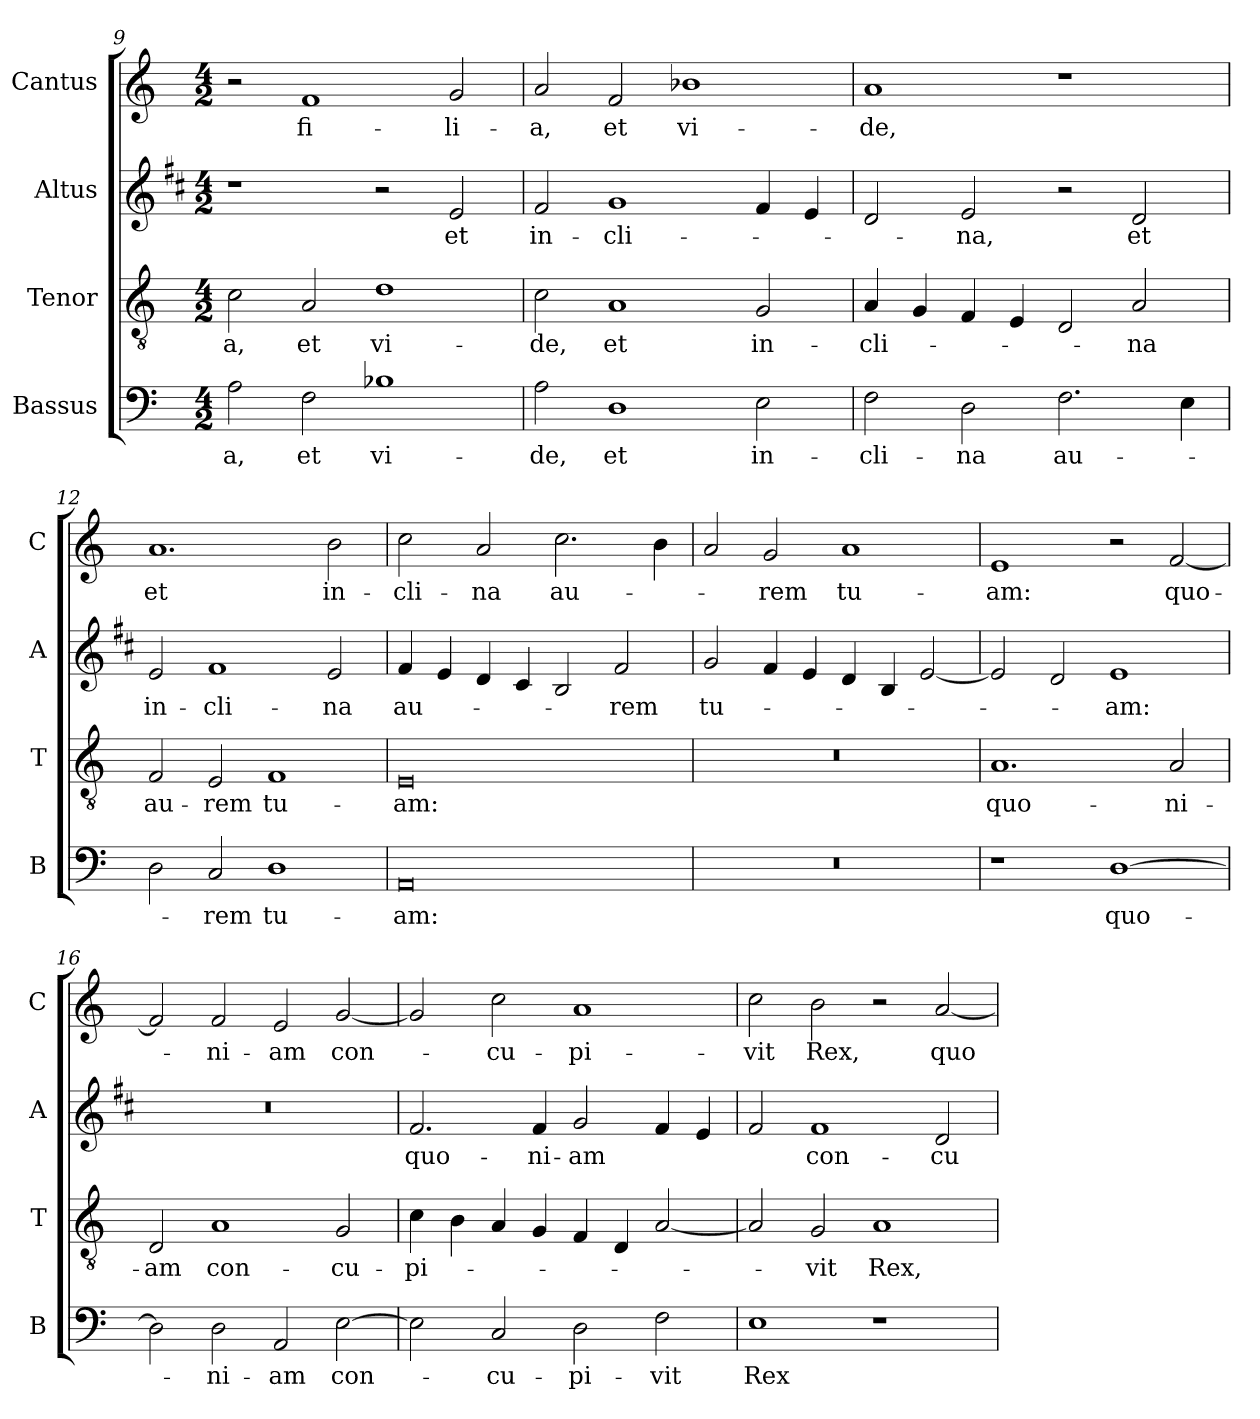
**kern	**text	**kern	**text	**kern	**text	**kern	**text
*part4	*part4	*part3	*part3	*part2	*part2	*part1	*part1
*staff4	*staff4	*staff3	*staff3	*staff2	*staff2	*staff1	*staff1
*I"Bassus	*	*I"Tenor	*	*I"Altus	*	*I"Cantus	*
*I'B	*	*I'T	*	*I'A	*	*I'C	*
*clefF4	*	*clefGv2	*	*clefG2	*	*clefG2	*
*	*	*	*	*ITrd1c2	*	*	*
*k[]	*	*k[]	*	*k[]	*	*k[]	*
*C:	*	*C:	*	*C:	*	*C:	*
*M4/2	*	*M4/2	*	*M4/2	*	*M4/2	*
=9	=9	=9	=9	=9	=9	=9	=9
!	!LO:LY:b	!	!LO:LY:b	!	!	!	!
2A\	-a,	2c\	-a,	1r	.	2r	.
!	!LO:LY:b	!	!LO:LY:b	!	!	!	!LO:LY:b
2F\	et	2A/	et	.	.	1f	fi-
!	!LO:LY:b	!	!LO:LY:b	!	!	!	!
1B-X	vi-	1d	vi-	2r	.	.	.
!	!	!	!	!	!LO:LY:b	!	!LO:LY:b
.	.	.	.	2d/	et	2g/	-li-
=10	=10	=10	=10	=10	=10	=10	=10
!	!LO:LY:b	!	!LO:LY:b	!	!LO:LY:b	!	!LO:LY:b
2A\	-de,	2c\	-de,	2e/	in-	2a/	-a,
!	!LO:LY:b	!	!LO:LY:b	!	!LO:LY:b	!	!LO:LY:b
1D	et	1A	et	1f	-cli-	2f/	et
!	!	!	!	!	!	!	!LO:LY:b
.	.	.	.	.	.	1b-X	vi-
!	!LO:LY:b	!	!LO:LY:b	!	!	!	!
2E\	in-	2G/	in-	4e/	.	.	.
.	.	.	.	4d/	.	.	.
=11	=11	=11	=11	=11	=11	=11	=11
!	!LO:LY:b	!	!LO:LY:b	!	!	!	!LO:LY:b
2F\	-cli-	4A/	-cli-	2c/	.	1a	-de,
.	.	4G/	.	.	.	.	.
!	!LO:LY:b	!	!	!	!LO:LY:b	!	!
2D\	-na	4F/	.	2d/	-na,	.	.
.	.	4E/	.	.	.	.	.
!	!LO:LY:b	!	!	!	!	!	!
2.F\	au-	2D/	.	2r	.	1r	.
!	!	!	!LO:LY:b	!	!LO:LY:b	!	!
.	.	2A/	-na	2c/	et	.	.
4E\	.	.	.	.	.	.	.
!!LO:LB:g=z
=12	=12	=12	=12	=12	=12	=12	=12
!	!	!	!LO:LY:b	!	!LO:LY:b	!	!LO:LY:b
2D\	.	2F/	au-	2d/	in-	1.a	et
!	!LO:LY:b	!	!LO:LY:b	!	!LO:LY:b	!	!
2C/	-rem	2E/	-rem	1e	-cli-	.	.
!	!LO:LY:b	!	!LO:LY:b	!	!	!	!
1D	tu-	1F	tu-	.	.	.	.
!	!	!	!	!	!LO:LY:b	!	!LO:LY:b
.	.	.	.	2d/	-na	2b\	in-
=13	=13	=13	=13	=13	=13	=13	=13
!	!LO:LY:b	!	!LO:LY:b	!	!LO:LY:b	!	!LO:LY:b
0AA	-am:	0E	-am:	4e/	au-	2cc\	-cli-
.	.	.	.	4d/	.	.	.
!	!	!	!	!	!	!	!LO:LY:b
.	.	.	.	4c/	.	2a/	-na
.	.	.	.	4B/	.	.	.
!	!	!	!	!	!	!	!LO:LY:b
.	.	.	.	2A/	.	2.cc\	au-
!	!	!	!	!	!LO:LY:b	!	!
.	.	.	.	2e/	-rem	.	.
.	.	.	.	.	.	4b\	.
=14	=14	=14	=14	=14	=14	=14	=14
!	!	!	!	!	!LO:LY:b	!	!
0r	.	0r	.	2f/	tu-	2a/	.
!	!	!	!	!	!	!	!LO:LY:b
.	.	.	.	4e/	.	2g/	-rem
.	.	.	.	4d/	.	.	.
!	!	!	!	!	!	!	!LO:LY:b
.	.	.	.	4c/	.	1a	tu-
.	.	.	.	4A/	.	.	.
.	.	.	.	[2d/	.	.	.
=15	=15	=15	=15	=15	=15	=15	=15
!	!	!	!LO:LY:b	!	!	!	!LO:LY:b
1r	.	1.A	quo-	2d/]	.	1e	-am:
.	.	.	.	2c/	.	.	.
!	!LO:LY:b	!	!	!	!LO:LY:b	!	!
[1D	quo-	.	.	1d	-am:	2r	.
!	!	!	!LO:LY:b	!	!	!	!LO:LY:b
.	.	2A/	-ni-	.	.	[2f/	quo-
=16	=16	=16	=16	=16	=16	=16	=16
!	!	!	!LO:LY:b	!	!	!	!
2D\]	.	2D/	-am	0r	.	2f/]	.
!	!LO:LY:b	!	!LO:LY:b	!	!	!	!LO:LY:b
2D\	-ni-	1A	con-	.	.	2f/	-ni-
!	!LO:LY:b	!	!	!	!	!	!LO:LY:b
2AA/	-am	.	.	.	.	2e/	-am
!	!LO:LY:b	!	!LO:LY:b	!	!	!	!LO:LY:b
[2E\	con-	2G/	-cu-	.	.	[2g/	con-
=17	=17	=17	=17	=17	=17	=17	=17
!	!	!	!LO:LY:b	!	!LO:LY:b	!	!
2E\]	.	4c\	-pi-	2.e/	quo-	2g/]	.
.	.	4B\	.	.	.	.	.
!	!LO:LY:b	!	!	!	!	!	!LO:LY:b
2C/	-cu-	4A/	.	.	.	2cc\	-cu-
!	!	!	!	!	!LO:LY:b	!	!
.	.	4G/	.	4e/	-ni-	.	.
!	!LO:LY:b	!	!	!	!LO:LY:b	!	!LO:LY:b
2D\	-pi-	4F/	.	2f/	-am	1a	-pi-
.	.	4D/	.	.	.	.	.
!	!LO:LY:b	!	!	!	!	!	!
2F\	-vit	[2A/	.	4e/	.	.	.
.	.	.	.	4d/	.	.	.
!!LO:LB:g=z
=18	=18	=18	=18	=18	=18	=18	=18
!	!LO:LY:b	!	!	!	!	!	!LO:LY:b
1E	Rex	2A/]	.	2e/	.	2cc\	-vit
!	!	!	!LO:LY:b	!	!LO:LY:b	!	!LO:LY:b
.	.	2G/	-vit	1e	con-	2b\	Rex,
!	!	!	!LO:LY:b	!	!	!	!
1r	.	1A	Rex,	.	.	2r	.
!	!	!	!	!	!LO:LY:b	!	!LO:LY:b
.	.	.	.	2c/	-cu-	[2a/	quo-
=	=	=	=	=	=	=	=
*-	*-	*-	*-	*-	*-	*-	*-
